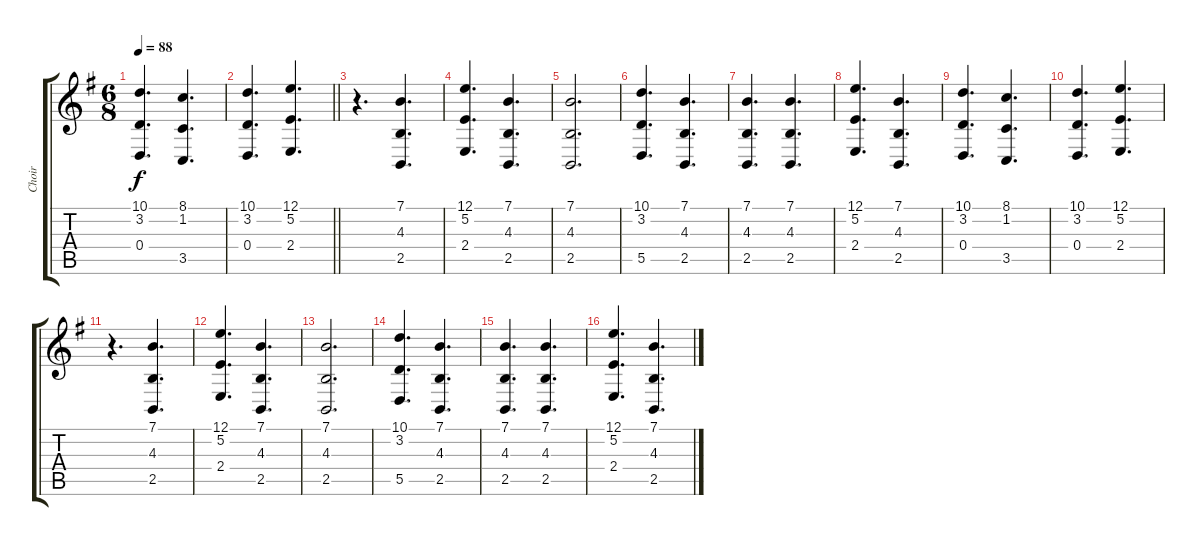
\track ("Choir" "Choir") {instrument pad4choir}
\staff {score tabs}
\tuning (E4 B3 G3 D3 A2 E2) {hide}
\ts (6 8)
\tempo 88
\clef g2
\ks eminor
(10.1 3.2 0.4).4{d dy f} (8.1 1.2 3.5).4{d} |
\barLineRight lightlight
(10.1 3.2 0.4).4{d} (12.1 5.2 2.4).4{d} |
\section ("" "")
r.4{d} (7.1 4.3 2.5).4{d} |
(12.1 5.2 2.4).4{d} (7.1 4.3 2.5).4{d} |
(7.1 4.3 2.5).2{d} |
(10.1 3.2 5.5).4{d} (7.1 4.3 2.5).4{d} |
(7.1 4.3 2.5).4{d} (7.1 4.3 2.5).4{d} |
(12.1 5.2 2.4).4{d} (7.1 4.3 2.5).4{d} |
(10.1 3.2 0.4).4{d} (8.1 1.2 3.5).4{d} |
(10.1 3.2 0.4).4{d} (12.1 5.2 2.4).4{d} |
r.4{d} (7.1 4.3 2.5).4{d} |
(12.1 5.2 2.4).4{d} (7.1 4.3 2.5).4{d} |
(7.1 4.3 2.5).2{d} |
(10.1 3.2 5.5).4{d} (7.1 4.3 2.5).4{d} |
(7.1 4.3 2.5).4{d} (7.1 4.3 2.5).4{d} |
(12.1 5.2 2.4).4{d} (7.1 4.3 2.5).4{d}
